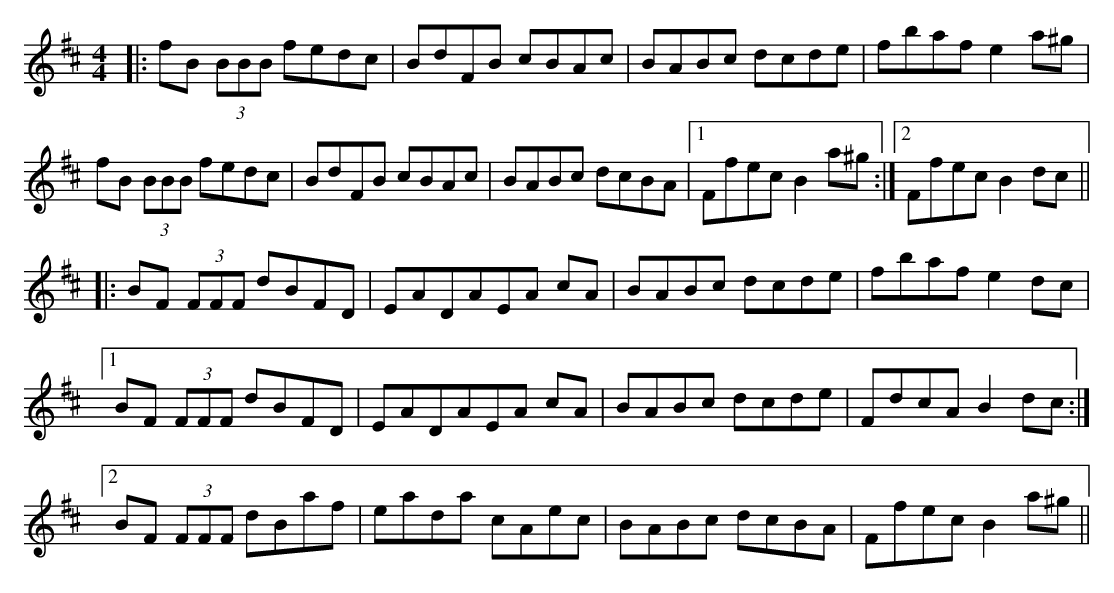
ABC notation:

X:1
M:4/4
K:D
|:fB (3BBB fedc|BdFB cBAc|BABc dcde|fbaf e2 a^g|
fB (3BBB fedc|BdFB cBAc|BABc dcBA|1 Ffec B2 a^g:|2 Ffec B2 dc||
|:BF (3FFF dBFD|EADAEA cA|BABc dcde|fbaf e2 dc|
[1 BF (3FFF dBFD|EADAEA cA|BABc dcde|FdcA B2 dc:|
[2 BF (3FFF dBaf|eada cAec|BABc dcBA|Ffec B2 a^g||
